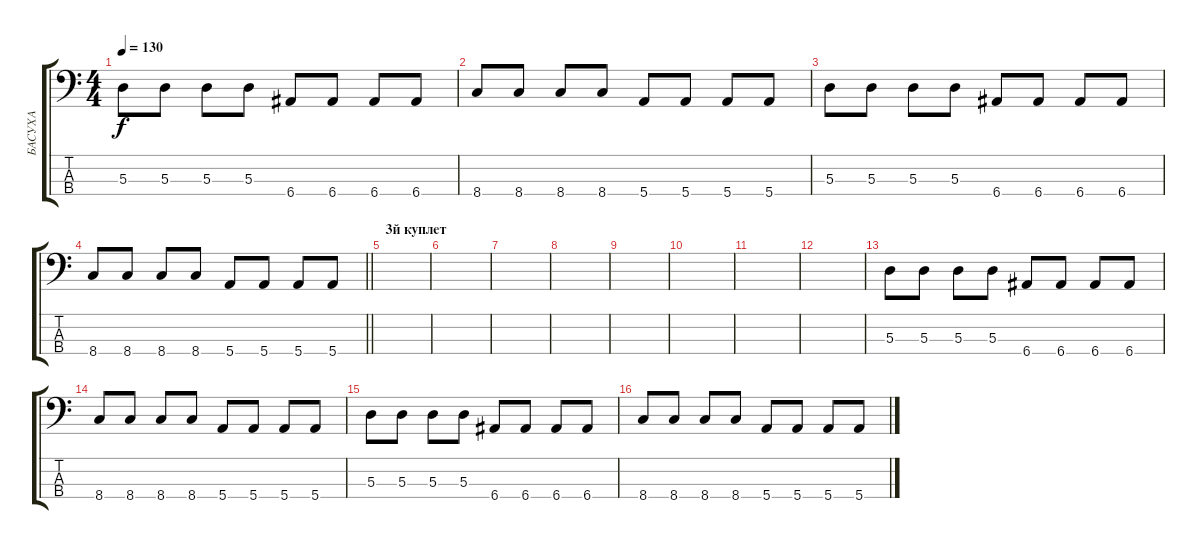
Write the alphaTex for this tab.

\track ("БАСУХА" "БАСУХА") {instrument electricbassfinger}
\staff {score tabs}
\tuning (G2 D2 A1 E1) {hide}
\ts (4 4)
\tempo 130
\clef f4
\ks c
5.3.8{dy f} 5.3.8 5.3.8 5.3.8 6.4.8 6.4.8 6.4.8 6.4.8 |
8.4.8 8.4.8 8.4.8 8.4.8 5.4.8 5.4.8 5.4.8 5.4.8 |
5.3.8 5.3.8 5.3.8 5.3.8 6.4.8 6.4.8 6.4.8 6.4.8 |
\barLineRight lightlight
8.4.8 8.4.8 8.4.8 8.4.8 5.4.8 5.4.8 5.4.8 5.4.8 |
\section ("" "3й куплет")
|
|
|
|
|
|
|
|
5.3.8 5.3.8 5.3.8 5.3.8 6.4.8 6.4.8 6.4.8 6.4.8 |
8.4.8 8.4.8 8.4.8 8.4.8 5.4.8 5.4.8 5.4.8 5.4.8 |
5.3.8 5.3.8 5.3.8 5.3.8 6.4.8 6.4.8 6.4.8 6.4.8 |
8.4.8 8.4.8 8.4.8 8.4.8 5.4.8 5.4.8 5.4.8 5.4.8
